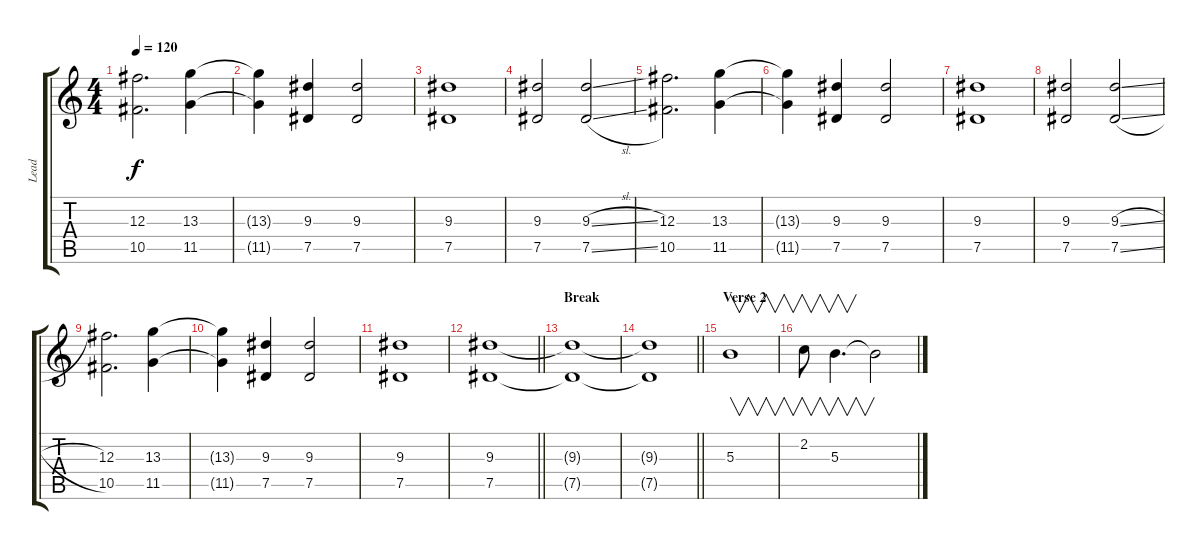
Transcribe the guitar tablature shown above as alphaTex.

\track ("Lead" "Lead") {instrument electricguitarjazz}
\staff {score tabs}
\tuning (Eb4 Bb3 Gb3 Db3 Ab2 Db2) {hide}
\ts (4 4)
\tempo 120
\clef g2
\ks c
(12.3 10.5).2{d dy f} (13.3 11.5).4 |
(13.3{t} 11.5{t}).4 (9.3 7.5).4 (9.3 7.5).2 |
(9.3 7.5).1 |
(9.3 7.5).2 (9.3{sl} 7.5{sl}).2 |
(12.3 10.5).2{d} (13.3 11.5).4 |
(13.3{t} 11.5{t}).4 (9.3 7.5).4 (9.3 7.5).2 |
(9.3 7.5).1 |
(9.3 7.5).2 (9.3{sl} 7.5{sl}).2 |
(12.3 10.5).2{d} (13.3 11.5).4 |
(13.3{t} 11.5{t}).4 (9.3 7.5).4 (9.3 7.5).2 |
(9.3 7.5).1 |
\barLineRight lightlight
(9.3 7.5).1 |
\section ("" "Break")
(9.3{t} 7.5{t}).1 |
\barLineRight lightlight
(9.3{t} 7.5{t}).1 |
\section ("" "Verse 2")
5.3.1{v instrument electricguitarjazz} |
2.2.8{v} 5.3.4{v d} 5.3{t}.2
